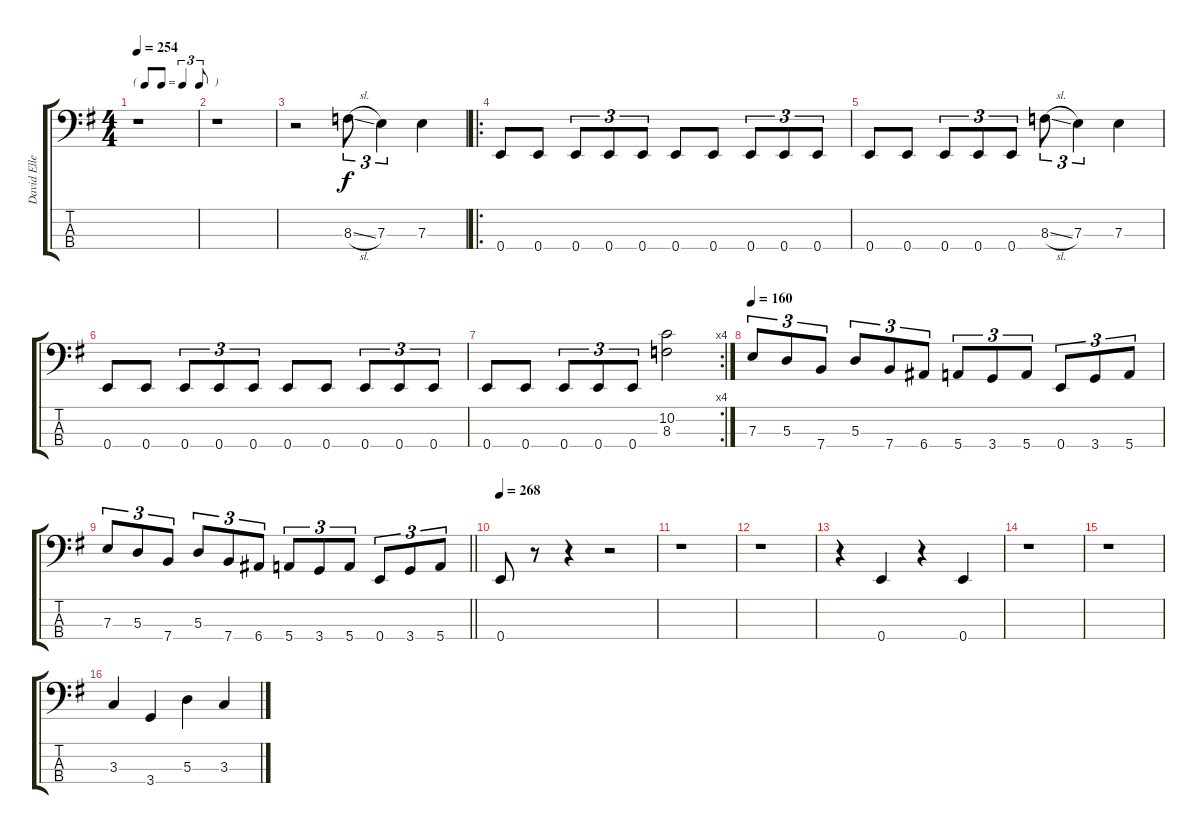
\track ("David Ellefson" "David Elle") {instrument electricbasspick}
\staff {score tabs}
\tuning (G2 D2 A1 E1) {hide}
\ts (4 4)
\tf triplet8th
\tempo 254
\clef f4
\ks g
r.1{dy f} |
r.1 |
r.2 8.3{sl}.8{tu (3 2)} 7.3.4{tu (3 2)} 7.3.4 |
\ro
0.4.8 0.4.8 0.4.8{tu (3 2)} 0.4.8{tu (3 2)} 0.4.8{tu (3 2)} 0.4.8 0.4.8 0.4.8{tu (3 2)} 0.4.8{tu (3 2)} 0.4.8{tu (3 2)} |
0.4.8 0.4.8 0.4.8{tu (3 2)} 0.4.8{tu (3 2)} 0.4.8{tu (3 2)} 8.3{sl}.8{tu (3 2)} 7.3.4{tu (3 2)} 7.3.4 |
0.4.8 0.4.8 0.4.8{tu (3 2)} 0.4.8{tu (3 2)} 0.4.8{tu (3 2)} 0.4.8 0.4.8 0.4.8{tu (3 2)} 0.4.8{tu (3 2)} 0.4.8{tu (3 2)} |
\rc 4
0.4.8 0.4.8 0.4.8{tu (3 2)} 0.4.8{tu (3 2)} 0.4.8{tu (3 2)} (10.2 8.3).2 |
\tempo 160
7.3.8{tu (3 2)} 5.3.8{tu (3 2)} 7.4.8{tu (3 2)} 5.3.8{tu (3 2)} 7.4.8{tu (3 2)} 6.4.8{tu (3 2)} 5.4.8{tu (3 2)} 3.4.8{tu (3 2)} 5.4.8{tu (3 2)} 0.4.8{tu (3 2)} 3.4.8{tu (3 2)} 5.4.8{tu (3 2)} |
\barLineRight lightlight
7.3.8{tu (3 2)} 5.3.8{tu (3 2)} 7.4.8{tu (3 2)} 5.3.8{tu (3 2)} 7.4.8{tu (3 2)} 6.4.8{tu (3 2)} 5.4.8{tu (3 2)} 3.4.8{tu (3 2)} 5.4.8{tu (3 2)} 0.4.8{tu (3 2)} 3.4.8{tu (3 2)} 5.4.8{tu (3 2)} |
\tempo 268
0.4.8 r.8 r.4 r.2 |
r.1 |
r.1 |
r.4 0.4.4 r.4 0.4.4 |
r.1 |
r.1 |
3.3.4 3.4.4 5.3.4 3.3.4
